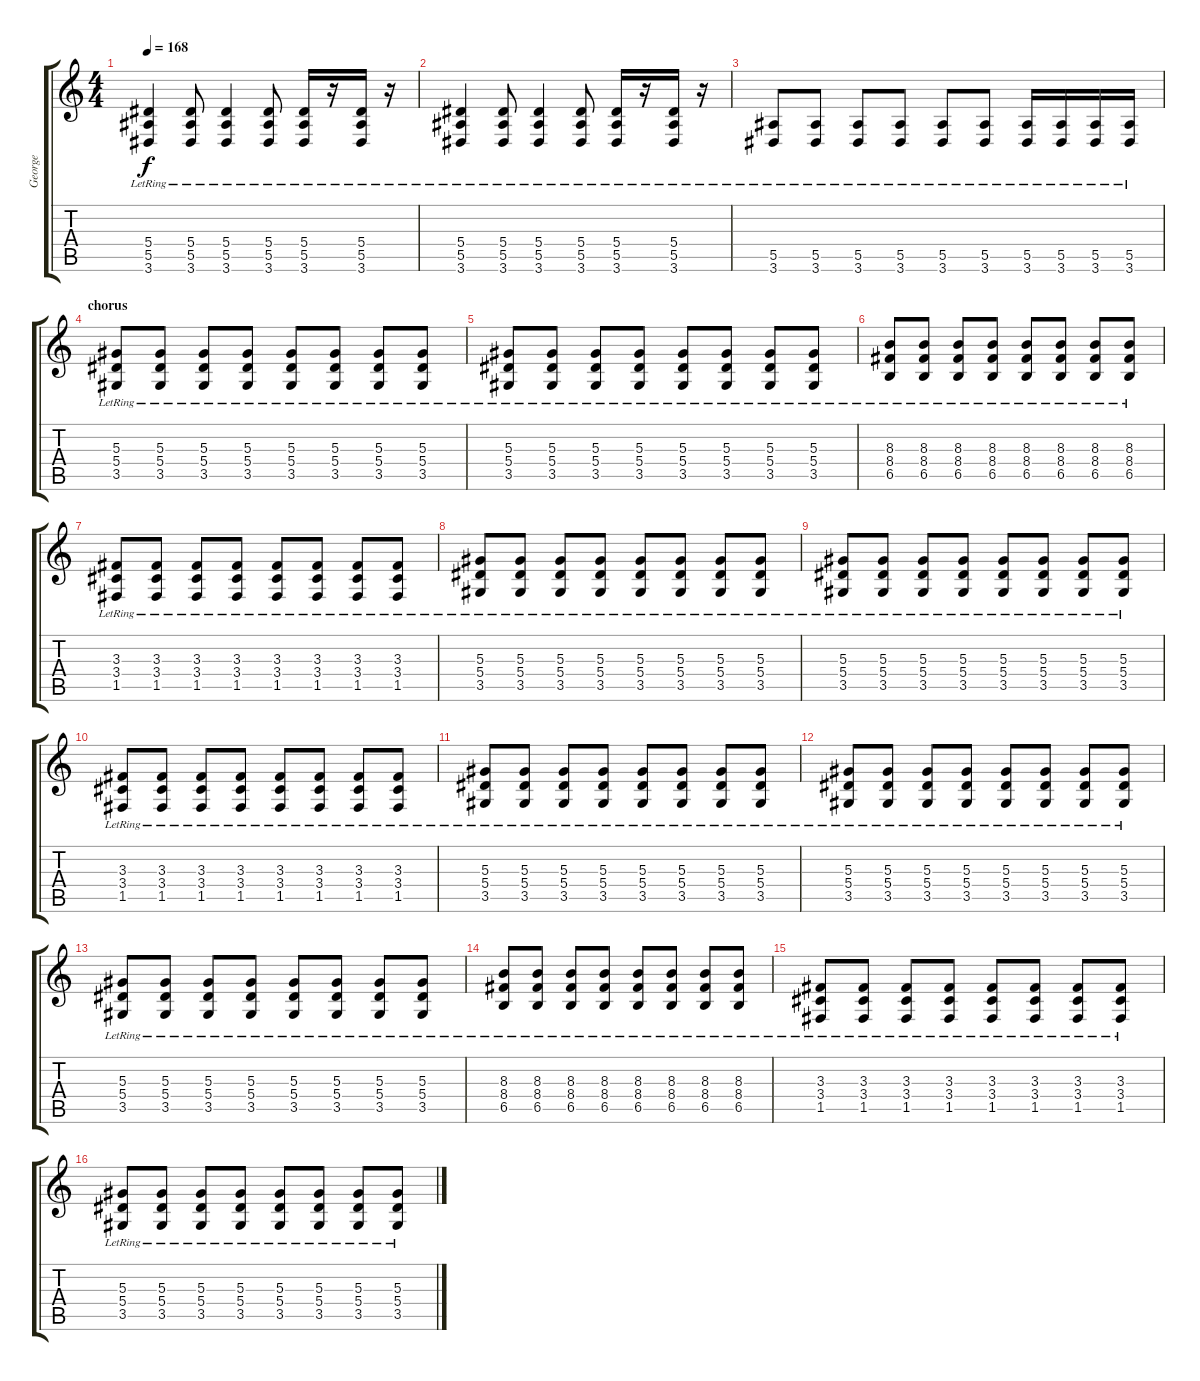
\track ("George" "George") {instrument distortionguitar}
\staff {score tabs}
\tuning (C4 G3 Eb3 Bb2 F2 C2) {hide}
\ts (4 4)
\tempo 168
\clef g2
\ks c
(5.4{lr} 5.5{lr} 3.6{lr}).4{dy f} (5.4{lr} 5.5{lr} 3.6{lr}).8 (5.4{lr} 5.5{lr} 3.6{lr}).4 (5.4{lr} 5.5{lr} 3.6{lr}).8 (5.4{lr} 5.5{lr} 3.6{lr}).16 r.16 (5.4{lr} 5.5{lr} 3.6{lr}).16 r.16 |
(5.4{lr} 5.5{lr} 3.6{lr}).4 (5.4{lr} 5.5{lr} 3.6{lr}).8 (5.4{lr} 5.5{lr} 3.6{lr}).4 (5.4{lr} 5.5{lr} 3.6{lr}).8 (5.4{lr} 5.5{lr} 3.6{lr}).16 r.16 (5.4{lr} 5.5{lr} 3.6{lr}).16 r.16 |
(5.5{lr} 3.6{lr}).8 (5.5{lr} 3.6{lr}).8 (5.5{lr} 3.6{lr}).8 (5.5{lr} 3.6{lr}).8 (5.5{lr} 3.6{lr}).8 (5.5{lr} 3.6{lr}).8 (5.5{lr} 3.6{lr}).16 (5.5{lr} 3.6{lr}).16 (5.5{lr} 3.6{lr}).16 (5.5{lr} 3.6).16 |
\section ("" "chorus")
(5.3{lr} 5.4{lr} 3.5{lr}).8 (5.3{lr} 5.4{lr} 3.5{lr}).8 (5.3{lr} 5.4{lr} 3.5{lr}).8 (5.3{lr} 5.4{lr} 3.5{lr}).8 (5.3{lr} 5.4{lr} 3.5{lr}).8 (5.3{lr} 5.4{lr} 3.5{lr}).8 (5.3{lr} 5.4{lr} 3.5{lr}).8 (5.3{lr} 5.4{lr} 3.5{lr}).8 |
(5.3{lr} 5.4{lr} 3.5{lr}).8 (5.3{lr} 5.4{lr} 3.5{lr}).8 (5.3{lr} 5.4{lr} 3.5{lr}).8 (5.3{lr} 5.4{lr} 3.5{lr}).8 (5.3{lr} 5.4{lr} 3.5{lr}).8 (5.3{lr} 5.4{lr} 3.5{lr}).8 (5.3{lr} 5.4{lr} 3.5{lr}).8 (5.3{lr} 5.4{lr} 3.5{lr}).8 |
(8.3{lr} 8.4{lr} 6.5{lr}).8 (8.3{lr} 8.4{lr} 6.5{lr}).8 (8.3{lr} 8.4{lr} 6.5{lr}).8 (8.3{lr} 8.4{lr} 6.5{lr}).8 (8.3{lr} 8.4{lr} 6.5{lr}).8 (8.3{lr} 8.4{lr} 6.5{lr}).8 (8.3{lr} 8.4{lr} 6.5{lr}).8 (8.3{lr} 8.4{lr} 6.5{lr}).8 |
(3.3{lr} 3.4{lr} 1.5{lr}).8 (3.3{lr} 3.4{lr} 1.5{lr}).8 (3.3{lr} 3.4{lr} 1.5{lr}).8 (3.3{lr} 3.4{lr} 1.5{lr}).8 (3.3{lr} 3.4{lr} 1.5{lr}).8 (3.3{lr} 3.4{lr} 1.5{lr}).8 (3.3{lr} 3.4{lr} 1.5{lr}).8 (3.3{lr} 3.4{lr} 1.5{lr}).8 |
(5.3{lr} 5.4{lr} 3.5{lr}).8 (5.3{lr} 5.4{lr} 3.5{lr}).8 (5.3{lr} 5.4{lr} 3.5{lr}).8 (5.3{lr} 5.4{lr} 3.5{lr}).8 (5.3{lr} 5.4{lr} 3.5{lr}).8 (5.3{lr} 5.4{lr} 3.5{lr}).8 (5.3{lr} 5.4{lr} 3.5{lr}).8 (5.3{lr} 5.4{lr} 3.5{lr}).8 |
(5.3{lr} 5.4{lr} 3.5{lr}).8 (5.3{lr} 5.4{lr} 3.5{lr}).8 (5.3{lr} 5.4{lr} 3.5{lr}).8 (5.3{lr} 5.4{lr} 3.5{lr}).8 (5.3{lr} 5.4{lr} 3.5{lr}).8 (5.3{lr} 5.4{lr} 3.5{lr}).8 (5.3{lr} 5.4{lr} 3.5{lr}).8 (5.3{lr} 5.4{lr} 3.5{lr}).8 |
(3.3{lr} 3.4{lr} 1.5{lr}).8 (3.3{lr} 3.4{lr} 1.5{lr}).8 (3.3{lr} 3.4{lr} 1.5{lr}).8 (3.3{lr} 3.4{lr} 1.5{lr}).8 (3.3{lr} 3.4{lr} 1.5{lr}).8 (3.3{lr} 3.4{lr} 1.5{lr}).8 (3.3{lr} 3.4{lr} 1.5{lr}).8 (3.3{lr} 3.4{lr} 1.5{lr}).8 |
(5.3{lr} 5.4{lr} 3.5{lr}).8 (5.3{lr} 5.4{lr} 3.5{lr}).8 (5.3{lr} 5.4{lr} 3.5{lr}).8 (5.3{lr} 5.4{lr} 3.5{lr}).8 (5.3{lr} 5.4{lr} 3.5{lr}).8 (5.3{lr} 5.4{lr} 3.5{lr}).8 (5.3{lr} 5.4{lr} 3.5{lr}).8 (5.3{lr} 5.4{lr} 3.5{lr}).8 |
(5.3{lr} 5.4{lr} 3.5{lr}).8 (5.3{lr} 5.4{lr} 3.5{lr}).8 (5.3{lr} 5.4{lr} 3.5{lr}).8 (5.3{lr} 5.4{lr} 3.5{lr}).8 (5.3{lr} 5.4{lr} 3.5{lr}).8 (5.3{lr} 5.4{lr} 3.5{lr}).8 (5.3{lr} 5.4{lr} 3.5{lr}).8 (5.3{lr} 5.4{lr} 3.5{lr}).8 |
(5.3{lr} 5.4{lr} 3.5{lr}).8 (5.3{lr} 5.4{lr} 3.5{lr}).8 (5.3{lr} 5.4{lr} 3.5{lr}).8 (5.3{lr} 5.4{lr} 3.5{lr}).8 (5.3{lr} 5.4{lr} 3.5{lr}).8 (5.3{lr} 5.4{lr} 3.5{lr}).8 (5.3{lr} 5.4{lr} 3.5{lr}).8 (5.3{lr} 5.4{lr} 3.5{lr}).8 |
(8.3{lr} 8.4{lr} 6.5{lr}).8 (8.3{lr} 8.4{lr} 6.5{lr}).8 (8.3{lr} 8.4{lr} 6.5{lr}).8 (8.3{lr} 8.4{lr} 6.5{lr}).8 (8.3{lr} 8.4{lr} 6.5{lr}).8 (8.3{lr} 8.4{lr} 6.5{lr}).8 (8.3{lr} 8.4{lr} 6.5{lr}).8 (8.3{lr} 8.4{lr} 6.5{lr}).8 |
(3.3{lr} 3.4{lr} 1.5{lr}).8 (3.3{lr} 3.4{lr} 1.5{lr}).8 (3.3{lr} 3.4{lr} 1.5{lr}).8 (3.3{lr} 3.4{lr} 1.5{lr}).8 (3.3{lr} 3.4{lr} 1.5{lr}).8 (3.3{lr} 3.4{lr} 1.5{lr}).8 (3.3{lr} 3.4{lr} 1.5{lr}).8 (3.3{lr} 3.4{lr} 1.5{lr}).8 |
(5.3{lr} 5.4{lr} 3.5{lr}).8 (5.3{lr} 5.4{lr} 3.5{lr}).8 (5.3{lr} 5.4{lr} 3.5{lr}).8 (5.3{lr} 5.4{lr} 3.5{lr}).8 (5.3{lr} 5.4{lr} 3.5{lr}).8 (5.3{lr} 5.4{lr} 3.5{lr}).8 (5.3{lr} 5.4{lr} 3.5{lr}).8 (5.3{lr} 5.4{lr} 3.5{lr}).8
